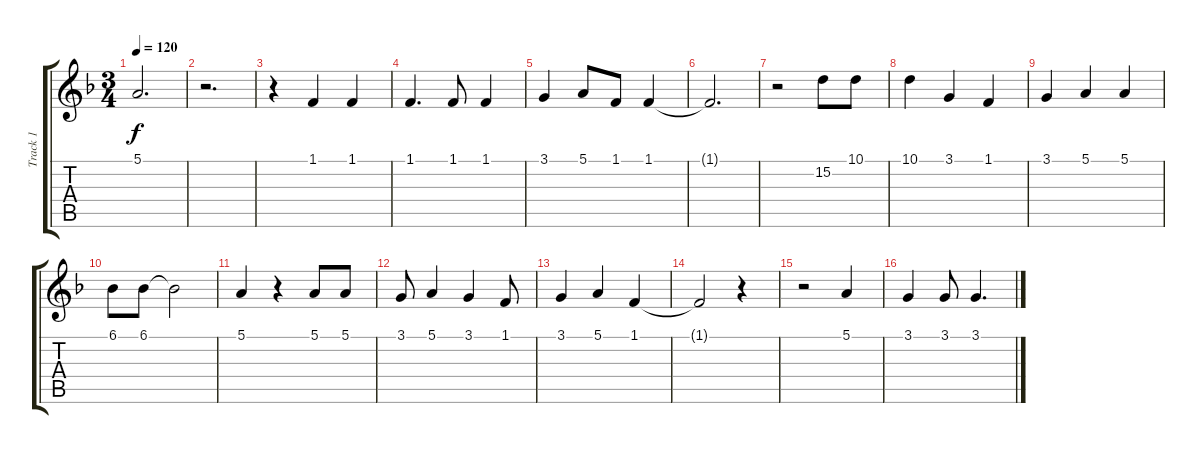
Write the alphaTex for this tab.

\track ("Track 1" "Track 1") {instrument cello}
\staff {score tabs}
\tuning (E4 B3 G3 D3 A2 E2) {hide}
\ts (3 4)
\tempo 120
\clef g2
\ks dminor
5.1.2{d dy f} |
r.2{d} |
r.4 1.1.4 1.1.4 |
1.1.4{d} 1.1.8 1.1.4 |
3.1.4 5.1.8 1.1.8 1.1.4 |
1.1{t}.2{d} |
r.2 15.2.8 10.1.8 |
10.1.4 3.1.4 1.1.4 |
3.1.4 5.1.4 5.1.4 |
6.1.8 6.1.8 6.1{t}.2 |
5.1.4 r.4 5.1.8 5.1.8 |
3.1.8 5.1.4 3.1.4 1.1.8 |
3.1.4 5.1.4 1.1.4 |
1.1{t}.2 r.4 |
r.2 5.1.4 |
3.1.4 3.1.8 3.1.4{d}
